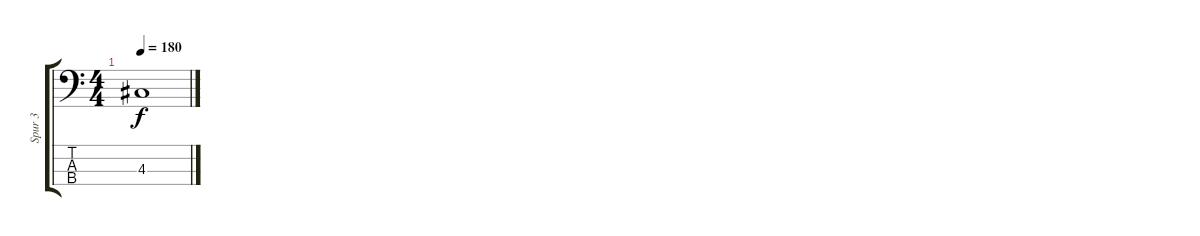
\track ("Spur 3" "Spur 3") {instrument fretlessbass}
\staff {score tabs}
\tuning (G2 D2 A1 E1) {hide}
\ts (4 4)
\tempo 180
\clef f4
\ks c
4.3{t}.1{dy f}
